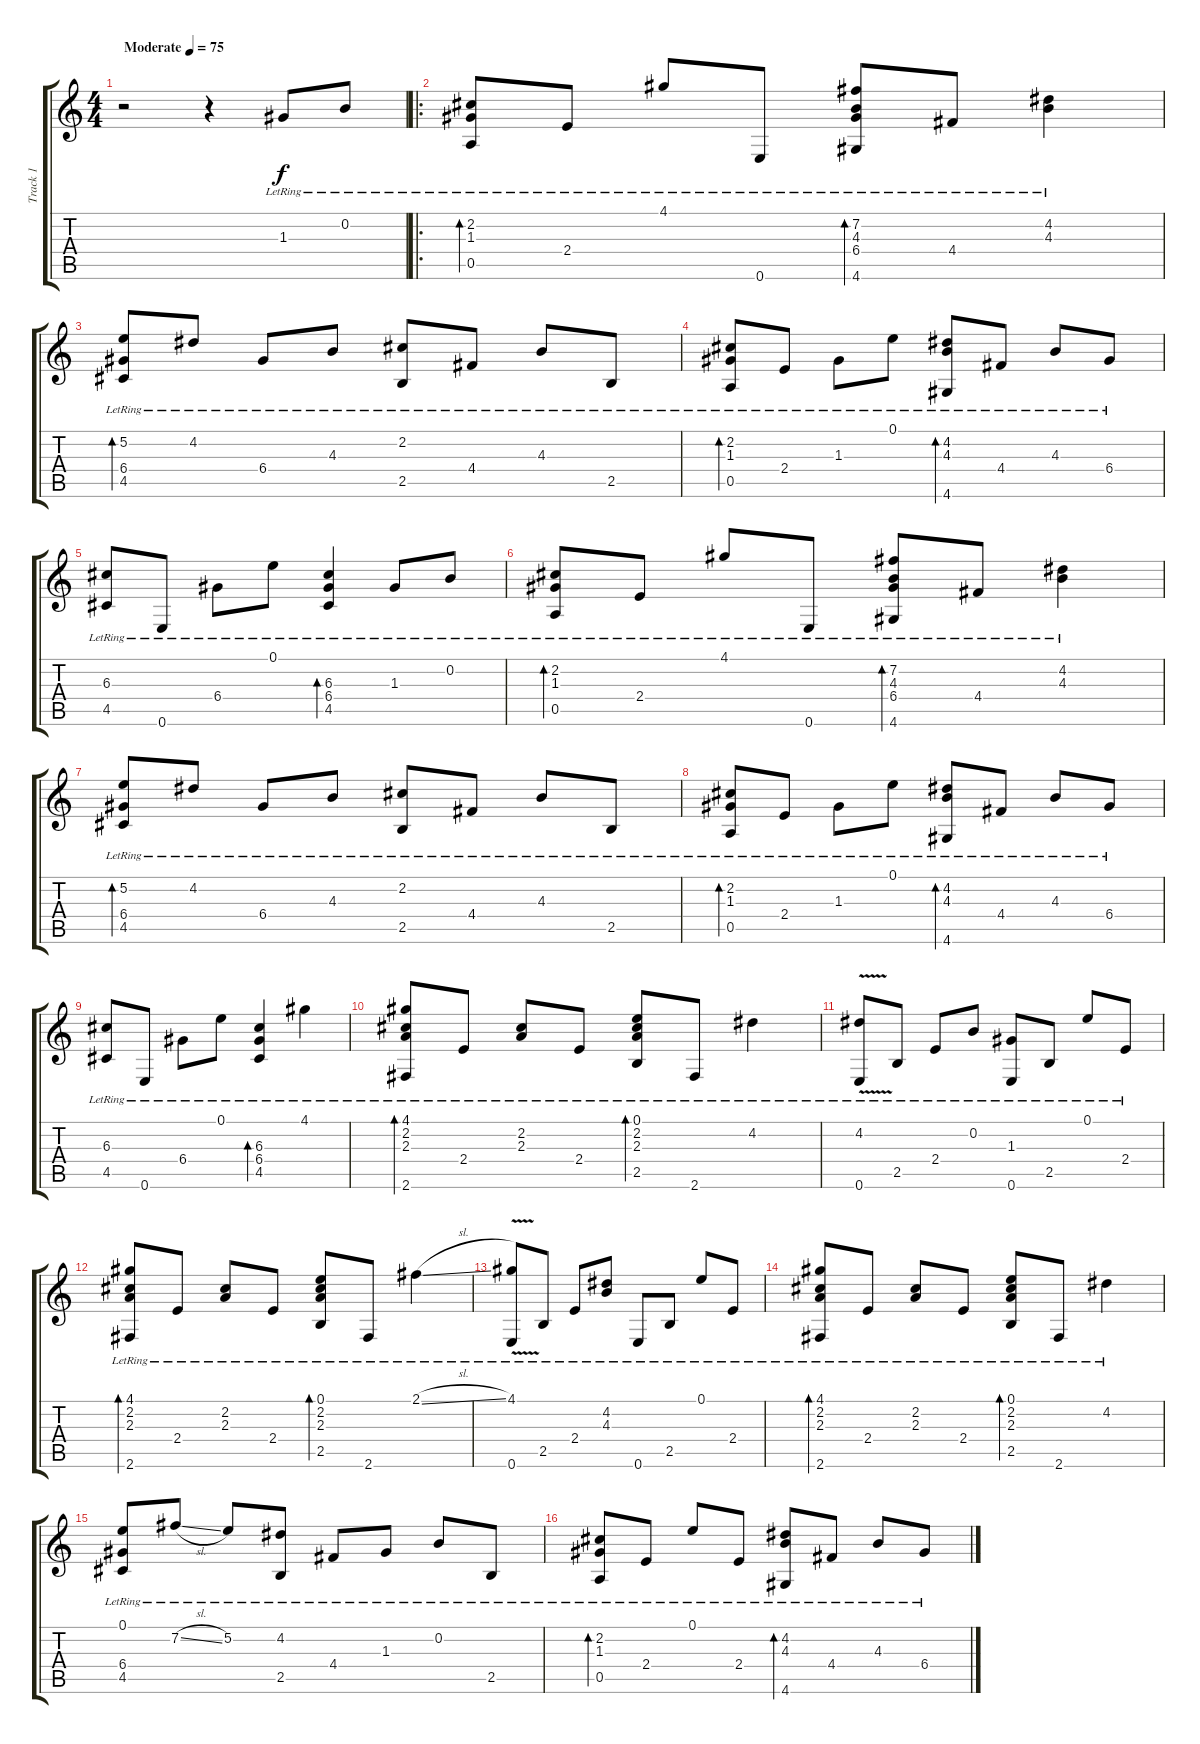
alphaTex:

\track ("Track 1" "Track 1") {instrument acousticguitarsteel}
\staff {score tabs}
\tuning (E4 B3 G3 D3 A2 E2) {hide}
\ts (4 4)
\tempo (75 "Moderate")
\clef g2
\ks c
r.2{dy f instrument acousticguitarsteel} r.4 1.3{lr}.8 0.2{lr}.8 |
\ro
(2.2{lr} 1.3{lr} 0.5{lr}).8{bd 480} 2.4{lr}.8 4.1{lr}.8 0.6{lr}.8 (7.2{lr} 4.3{lr} 6.4{lr} 4.6{lr}).8{bd 480} 4.4{lr}.8 (4.2{lr} 4.3{lr}).4 |
(5.2{lr} 6.4{lr} 4.5{lr}).8{bd 480} 4.2{lr}.8 6.4{lr}.8 4.3{lr}.8 (2.2{lr} 2.5{lr}).8 4.4{lr}.8 4.3{lr}.8 2.5{lr}.8 |
(2.2{lr} 1.3{lr} 0.5{lr}).8{bd 480} 2.4{lr}.8 1.3{lr}.8 0.1{lr}.8 (4.2{lr} 4.3{lr} 4.6{lr}).8{bd 480} 4.4{lr}.8 4.3{lr}.8 6.4{lr}.8 |
(6.3{lr} 4.5{lr}).8 0.6{lr}.8 6.4{lr}.8 0.1{lr}.8 (6.3{lr} 6.4{lr} 4.5{lr}).4{bd 480} 1.3{lr}.8 0.2{lr}.8 |
(2.2{lr} 1.3{lr} 0.5{lr}).8{bd 480} 2.4{lr}.8 4.1{lr}.8 0.6{lr}.8 (7.2{lr} 4.3{lr} 6.4{lr} 4.6{lr}).8{bd 480} 4.4{lr}.8 (4.2{lr} 4.3{lr}).4 |
(5.2{lr} 6.4{lr} 4.5{lr}).8{bd 480} 4.2{lr}.8 6.4{lr}.8 4.3{lr}.8 (2.2{lr} 2.5{lr}).8 4.4{lr}.8 4.3{lr}.8 2.5{lr}.8 |
(2.2{lr} 1.3{lr} 0.5{lr}).8{bd 480} 2.4{lr}.8 1.3{lr}.8 0.1{lr}.8 (4.2{lr} 4.3{lr} 4.6{lr}).8{bd 480} 4.4{lr}.8 4.3{lr}.8 6.4{lr}.8 |
(6.3{lr} 4.5{lr}).8 0.6{lr}.8 6.4{lr}.8 0.1{lr}.8 (6.3{lr} 6.4{lr} 4.5{lr}).4{bd 480} 4.1{lr}.4 |
(4.1{lr} 2.2{lr} 2.3{lr} 2.6{lr}).8{bd 480} 2.4{lr}.8 (2.2{lr} 2.3{lr}).8 2.4{lr}.8 (0.1{lr} 2.2{lr} 2.3{lr} 2.5{lr}).8{bd 480} 2.6{lr}.8 4.2{lr}.4 |
(4.2{v lr} 0.6{lr}).8 2.5{lr}.8 2.4{lr}.8 0.2{lr}.8 (1.3{lr} 0.6{lr}).8 2.5{lr}.8 0.1{lr}.8 2.4{lr}.8 |
(4.1{lr} 2.2{lr} 2.3{lr} 2.6{lr}).8{bd 480} 2.4{lr}.8 (2.2{lr} 2.3{lr}).8 2.4{lr}.8 (0.1{lr} 2.2{lr} 2.3{lr} 2.5{lr}).8{bd 480} 2.6{lr}.8 2.1{sl lr}.4 |
(4.1{v lr} 0.6{lr}).8 2.5{lr}.8 2.4{lr}.8 (4.2{lr} 4.3{lr}).8 0.6{lr}.8 2.5{lr}.8 0.1{lr}.8 2.4{lr}.8 |
(4.1{lr} 2.2{lr} 2.3{lr} 2.6{lr}).8{bd 480} 2.4{lr}.8 (2.2{lr} 2.3{lr}).8 2.4{lr}.8 (0.1{lr} 2.2{lr} 2.3{lr} 2.5{lr}).8{bd 480} 2.6{lr}.8 4.2{lr}.4 |
(0.1{lr} 6.4{lr} 4.5{lr}).8 7.2{sl lr}.8 5.2{lr}.8 (4.2{lr} 2.5{lr}).8 4.4{lr}.8 1.3{lr}.8 0.2{lr}.8 2.5{lr}.8 |
(2.2{lr} 1.3{lr} 0.5{lr}).8{bd 480} 2.4{lr}.8 0.1{lr}.8 2.4{lr}.8 (4.2{lr} 4.3{lr} 4.6{lr}).8{bd 480} 4.4{lr}.8 4.3{lr}.8 6.4{lr}.8
